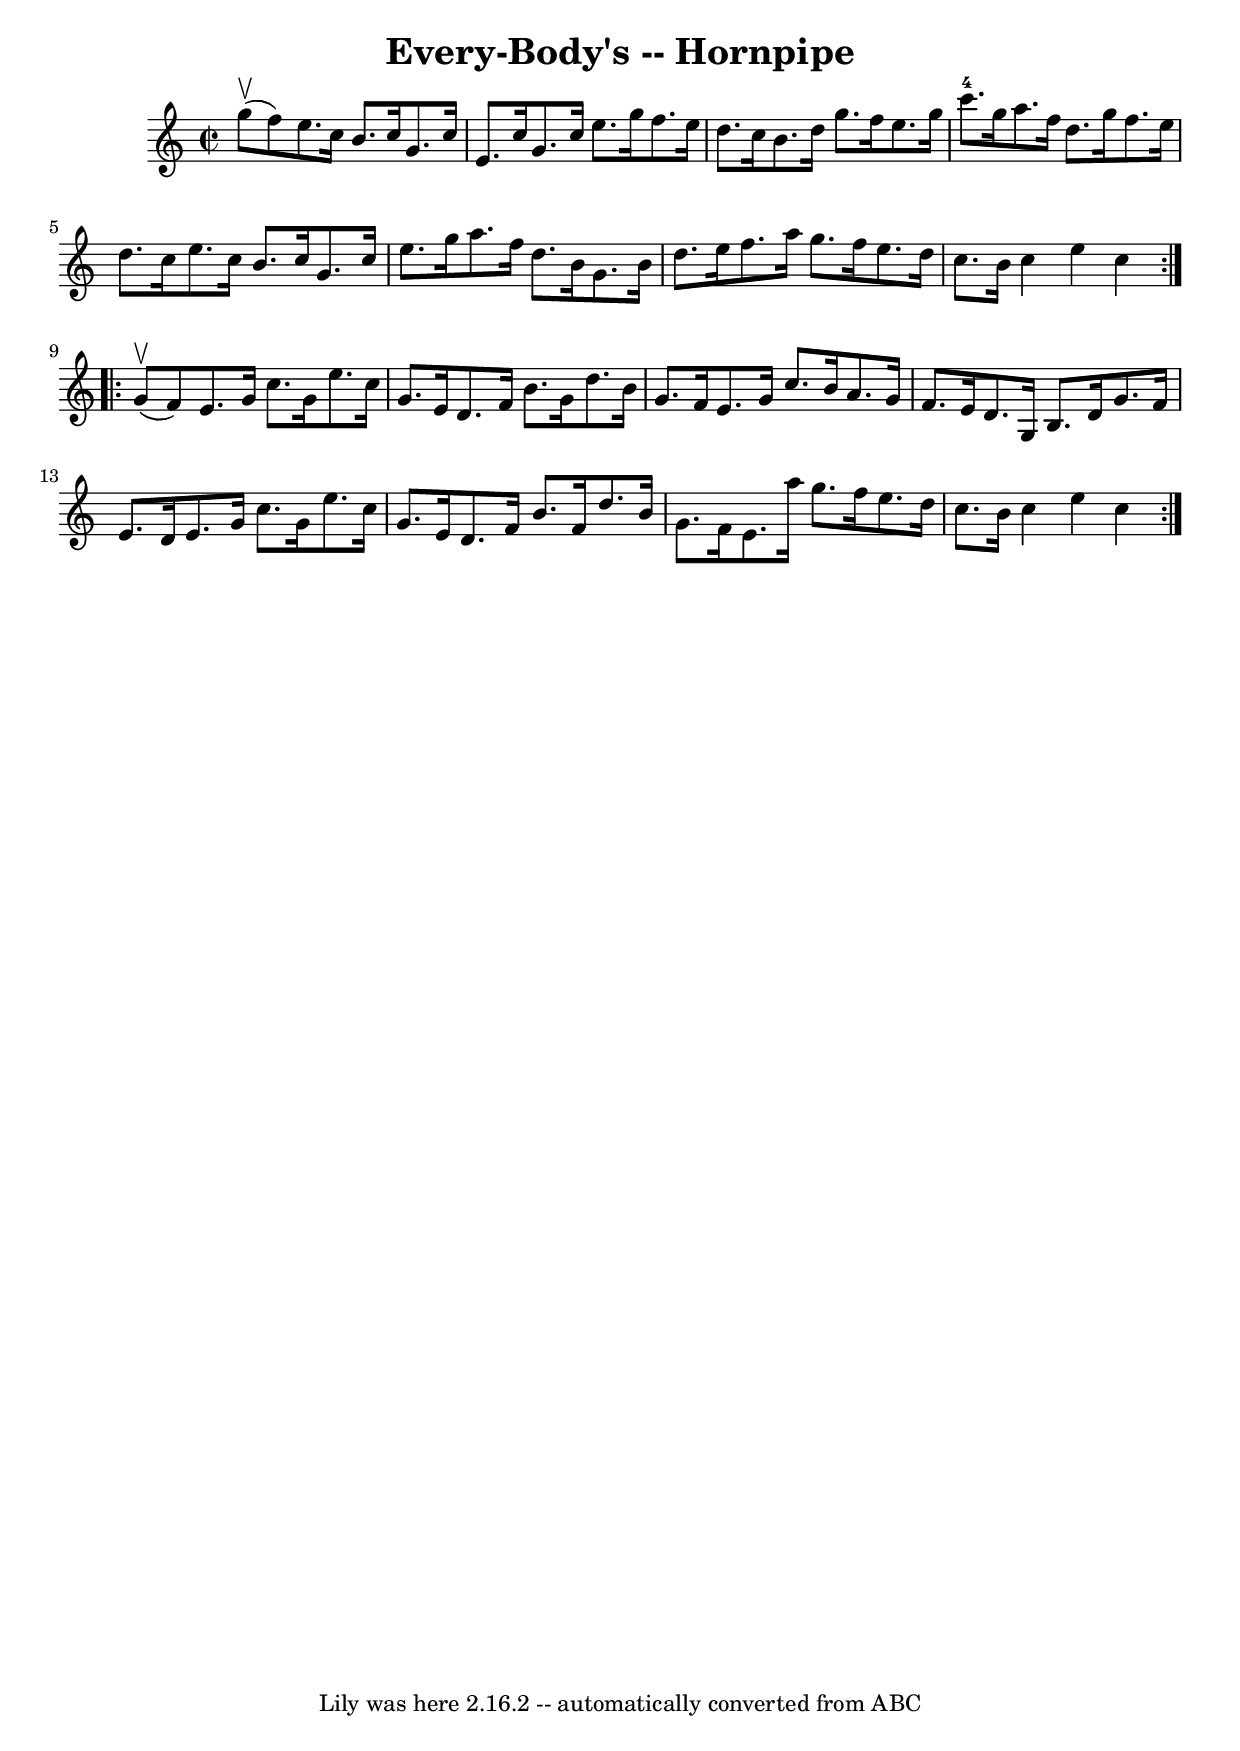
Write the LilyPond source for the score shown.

\version "2.16.2"
\include "Mammoth.ily"
\header {
  %% book = "Cole's 1000 Fiddle Tunes"
  crossRefNumber = "1"
  footnotes = ""
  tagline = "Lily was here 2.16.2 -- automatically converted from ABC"
  title = "Every-Body's -- Hornpipe"

}
voicedefault =  {



  \repeat volta 2 {

    \override Staff.TimeSignature #'style = #'C
    \time 2/2 
    \key c \major
    g''8 (^\upbow f''8) |
    e''8. c''16 
    b'8. c''16 g'8. c''16 e'8. c''16  |
    g'8. c''16    
    e''8. g''16 f''8. e''16 d''8. c''16  |
    b'8. d''16    
    g''8. f''16 e''8. g''16 c'''8.-4 g''16  |
    a''8.    
    f''16 d''8. g''16 f''8. e''16 d''8. c''16  |
    e''8. 
    c''16 b'8. c''16 g'8. c''16 e''8. g''16  |
    a''8.  
    f''16 d''8. b'16 g'8. b'16 d''8. e''16  |
    f''8.    
    a''16 g''8. f''16 e''8. d''16 c''8. b'16  |
    c''4    
    e''4 c''4  
  }     
  \repeat volta 2 {
    g'8 (^\upbow f'8) |
    
    e'8. g'16 c''8. g'16 e''8. c''16 g'8. e'16  |
    
    d'8. f'16 b'8. g'16 d''8. b'16 g'8. f'16  |
    e'8.  
    g'16 c''8. b'16 a'8. g'16 f'8. e'16  |
    d'8. g16 
    b8. d'16 g'8. f'16 e'8. d'16  |
    e'8. g'16    
    c''8. g'16 e''8. c''16 g'8. e'16  |
    d'8. f'16    
    b'8. f'16 d''8. b'16 g'8. f'16  |
    e'8. a''16    
    g''8. f''16 e''8. d''16 c''8. b'16  |
    c''4 e''4    
    c''4  
  }   

}

\score{
  <<

    \context Staff="default"
    {
      \voicedefault 
      
    }

  >>
  \layout {
    
  }
  \midi {
  }

}
